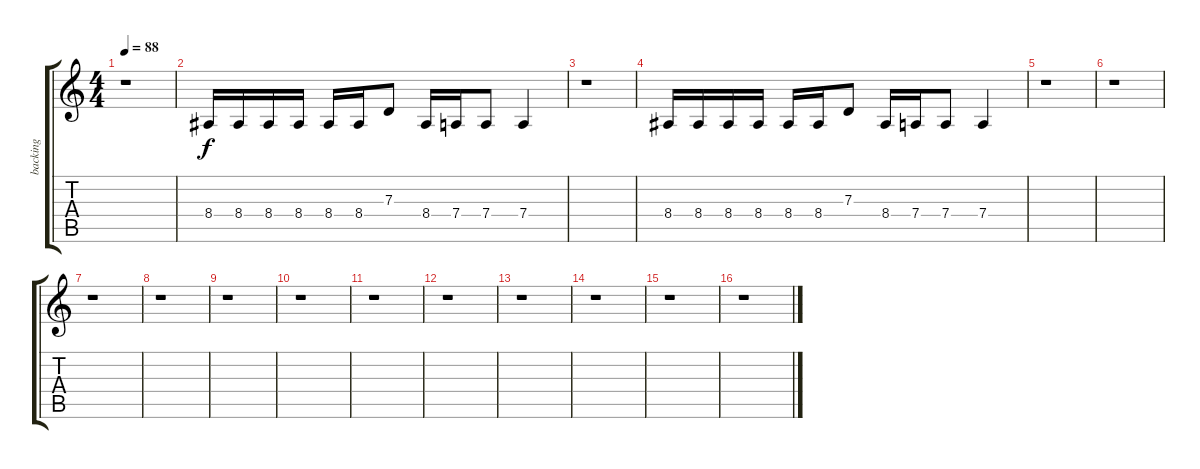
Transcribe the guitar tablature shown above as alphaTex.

\track ("backing" "backing") {instrument voiceoohs}
\staff {score tabs}
\tuning (E4 B3 G3 D3 A2 E2) {hide}
\ts (4 4)
\tempo 88
\clef g2
\ks c
r.1{dy f} |
8.4.16 8.4.16 8.4.16 8.4.16 8.4.16 8.4.16 7.3.8 8.4.16 7.4.16 7.4.8 7.4.4 |
r.1 |
8.4.16 8.4.16 8.4.16 8.4.16 8.4.16 8.4.16 7.3.8 8.4.16 7.4.16 7.4.8 7.4.4 |
r.1 |
r.1 |
r.1 |
r.1 |
r.1 |
r.1 |
r.1 |
r.1 |
r.1 |
r.1 |
r.1 |
r.1
